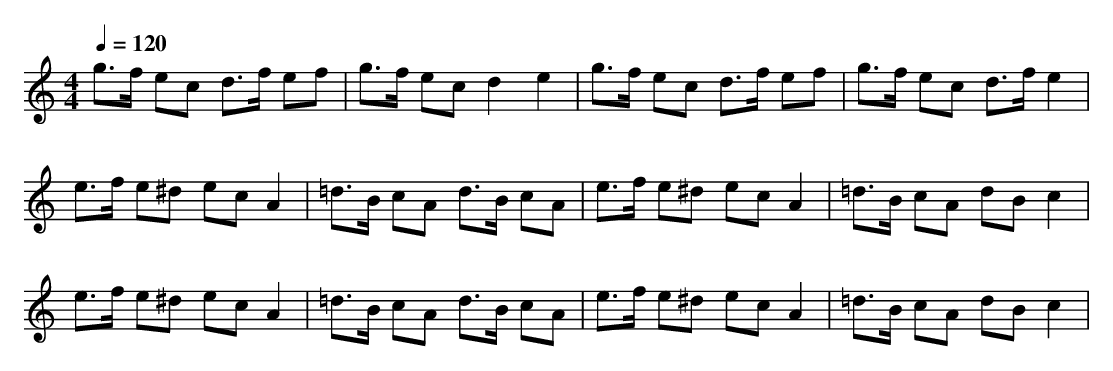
X:1
T:
M: 4/4
L: 1/8
Q:1/4=120
K:C % 0 sharps
g>f ec d>f ef|g>f ec d2 e2|g>f ec d>f ef|g>f ec d>f e2|
e>f e^d ec A2|=d>B cA d>B cA|e>f e^d ec A2|=d>B cA dB c2|
e>f e^d ec A2|=d>B cA d>B cA|e>f e^d ec A2|=d>B cA dB c2|
